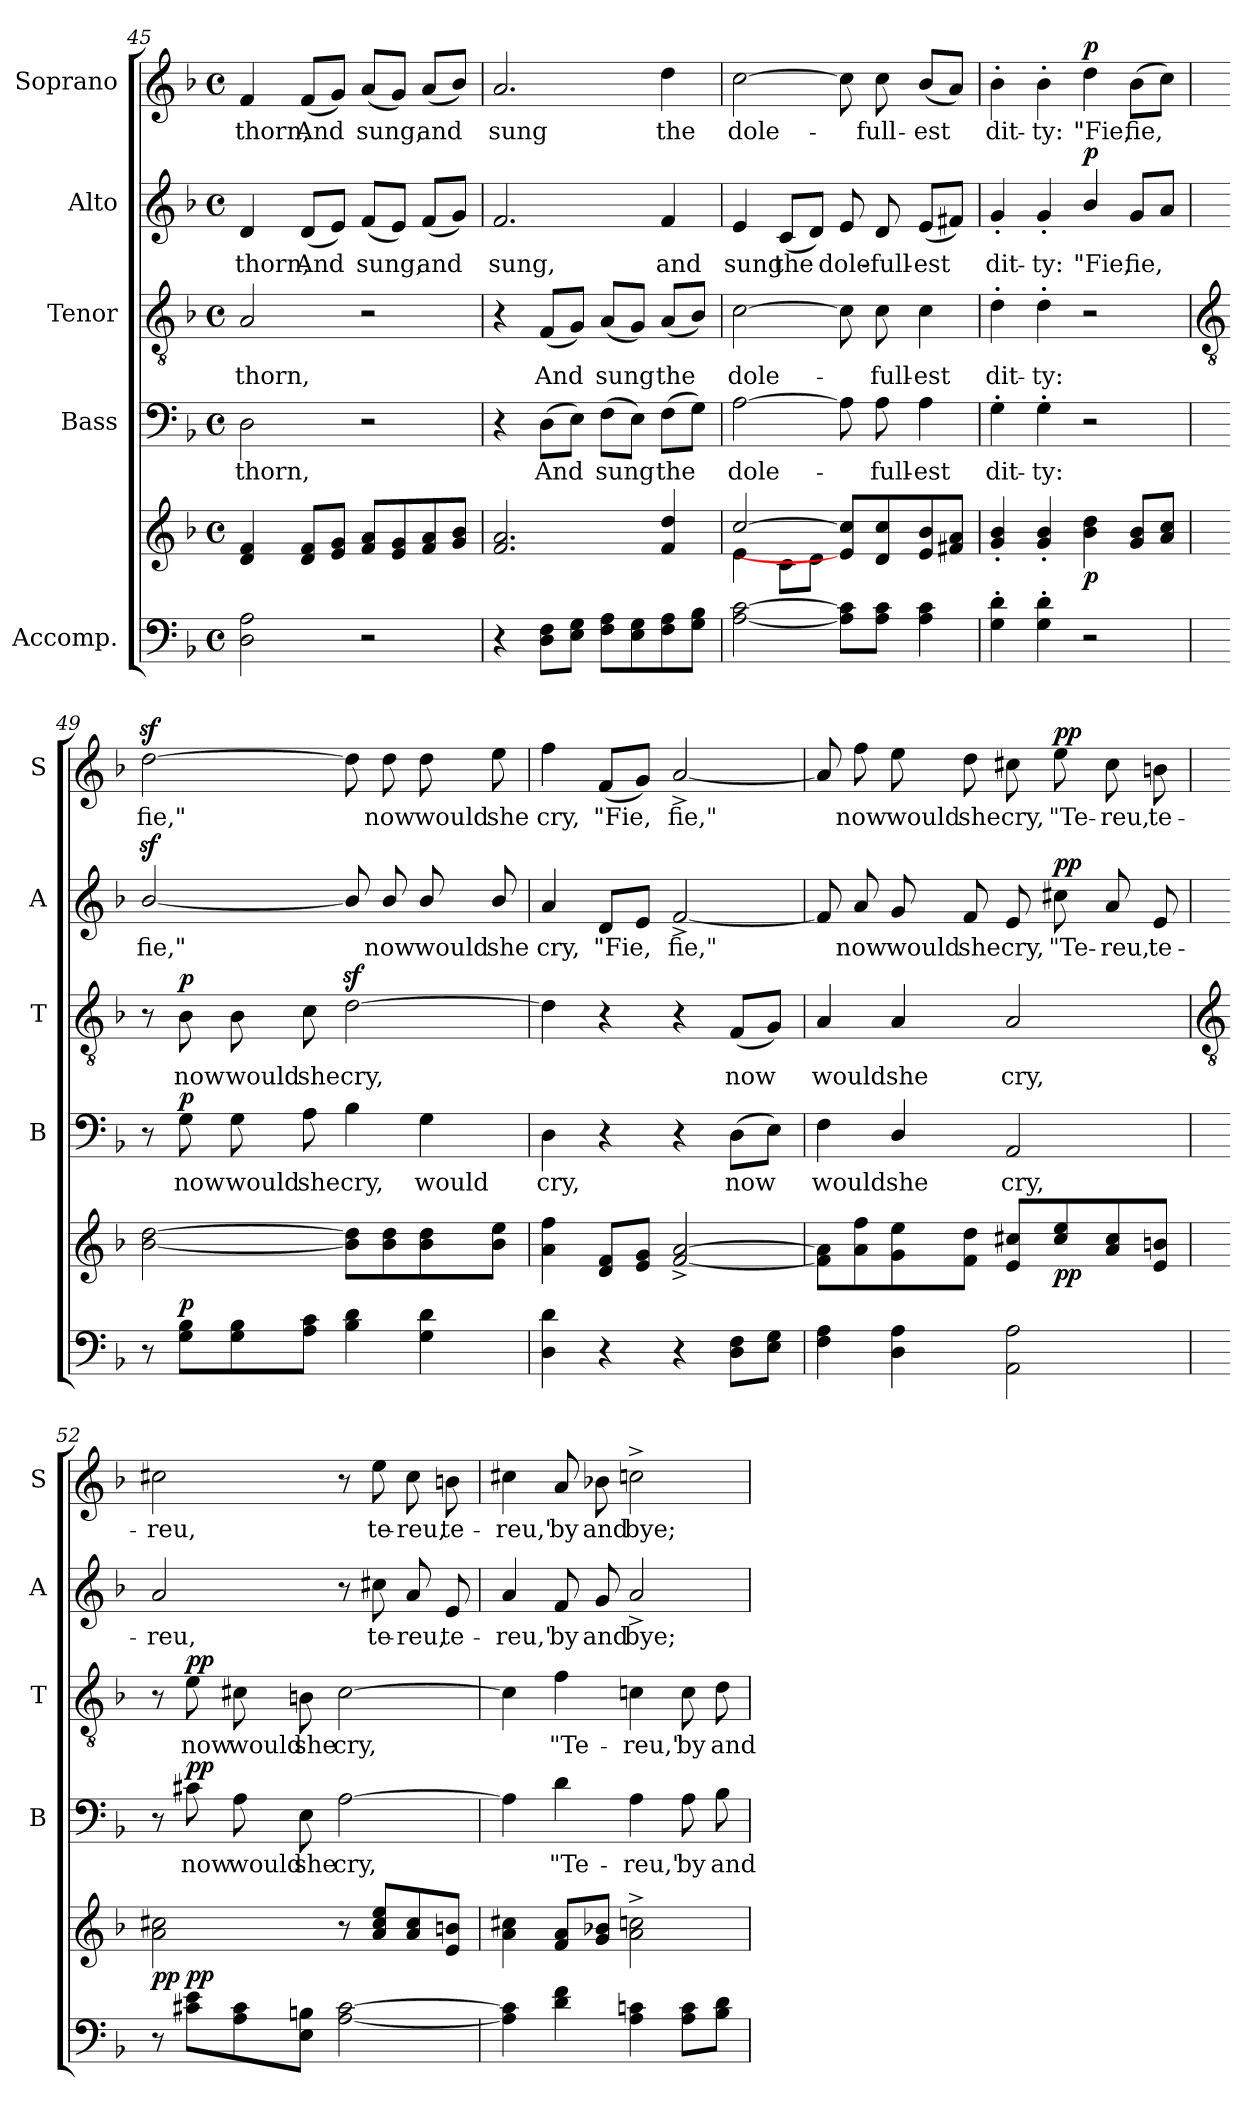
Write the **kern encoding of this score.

**kern	**kern	**dynam	**kern	**text	**dynam	**kern	**text	**dynam	**kern	**text	**dynam	**kern	**text	**dynam
*part5	*part5	*part5	*part4	*part4	*part4	*part3	*part3	*part3	*part2	*part2	*part2	*part1	*part1	*part1
*staff6	*staff5	*staff5/6	*staff4	*staff4	*staff4	*staff3	*staff3	*staff3	*staff2	*staff2	*staff2	*staff1	*staff1	*staff1
*I"Accomp.	*	*	*I"Bass	*	*	*I"Tenor	*	*	*I"Alto	*	*	*I"Soprano	*	*
*	*	*	*I'B	*	*	*I'T	*	*	*I'A	*	*	*I'S	*	*
!!LO:LB:g=z
*clefF4	*clefG2	*	*clefF4	*	*	*clefGv2	*	*	*clefG2	*	*	*clefG2	*	*
*k[b-]	*k[b-]	*	*k[b-]	*	*	*k[b-]	*	*	*k[b-]	*	*	*k[b-]	*	*
*F:	*F:	*	*F:	*	*	*F:	*	*	*F:	*	*	*F:	*	*
*M4/4	*M4/4	*	*M4/4	*	*	*M4/4	*	*	*M4/4	*	*	*M4/4	*	*
*met(c)	*met(c)	*	*met(c)	*	*	*met(c)	*	*	*met(c)	*	*	*met(c)	*	*
=45	=45	=45	=45	=45	=45	=45	=45	=45	=45	=45	=45	=45	=45	=45
*	*^	*	*	*	*	*	*	*	*	*	*	*	*	*
!	!	!	!	!	!LO:LY:b	!	!	!LO:LY:b	!	!	!LO:LY:b	!	!	!LO:LY:b	!
2D 2A	4d 4f	1ryy	.	2D	thorn,	.	2A	thorn,	.	4d	thorn,	.	4f	thorn,	.
!	!	!	!	!	!	!	!	!	!	!	!LO:LY:b	!	!	!LO:LY:b	!
.	8d 8fL	.	.	.	.	.	.	.	.	(<8dL	And	.	(<8fL	And	.
.	8e 8gJ	.	.	.	.	.	.	.	.	8eJ)	.	.	8gJ)	.	.
!	!	!	!	!	!	!	!	!	!	!	!LO:LY:b	!	!	!LO:LY:b	!
2r	8f 8aL	.	.	2r	.	.	2r	.	.	(<8fL	sung,	.	(<8aL	sung,	.
.	8e 8g	.	.	.	.	.	.	.	.	8eJ)	.	.	8gJ)	.	.
!	!	!	!	!	!	!	!	!	!	!	!LO:LY:b	!	!	!LO:LY:b	!
.	8f 8a	.	.	.	.	.	.	.	.	(<8fL	and	.	(<8aL	and	.
.	8g 8b-J	.	.	.	.	.	.	.	.	8gJ)	.	.	8b-J)	.	.
=46	=46	=46	=46	=46	=46	=46	=46	=46	=46	=46	=46	=46	=46	=46	=46
!	!	!	!	!	!	!	!	!	!	!	!LO:LY:b	!	!	!LO:LY:b	!
4r	2.f 2.a	1ryy	.	4r	.	.	4r	.	.	2.f	sung,	.	2.a	sung	.
!	!	!	!	!	!LO:LY:b	!	!	!LO:LY:b	!	!	!	!	!	!	!
8D 8FL	.	.	.	(>8DL	And	.	(<8FL	And	.	.	.	.	.	.	.
8E 8GJ	.	.	.	8EJ)	.	.	8GJ)	.	.	.	.	.	.	.	.
!	!	!	!	!	!LO:LY:b	!	!	!LO:LY:b	!	!	!	!	!	!	!
8F 8AL	.	.	.	(>8FL	sung	.	(<8AL	sung	.	.	.	.	.	.	.
8E 8G	.	.	.	8EJ)	.	.	8GJ)	.	.	.	.	.	.	.	.
!	!	!	!	!	!LO:LY:b	!	!	!LO:LY:b	!	!	!LO:LY:b	!	!	!LO:LY:b	!
8F 8A	4f 4dd	.	.	(>8FL	the	.	(<8AL	the	.	4f	and	.	4dd	the	.
8G 8B-J	.	.	.	8GJ)	.	.	8B-J)	.	.	.	.	.	.	.	.
=47	=47	=47	=47	=47	=47	=47	=47	=47	=47	=47	=47	=47	=47	=47	=47
!	!	!	!	!	!LO:LY:b	!	!	!LO:LY:b	!	!	!LO:LY:b	!	!	!LO:LY:b	!
[2A [2c	[2cc/	4e\	.	[2A	dole-	.	[2c	dole-	.	4e	sung	.	[2cc	dole-	.
!	!	!	!	!	!	!	!	!	!	!	!LO:LY:b	!	!	!	!
.	.	8c\L	.	.	.	.	.	.	.	(<8cL	the	.	.	.	.
.	.	8d\J	.	.	.	.	.	.	.	8dJ)	.	.	.	.	.
!	!	!	!	!	!	!	!	!	!	!	!LO:LY:b	!	!	!	!
8A] 8c]L	8e] 8cc]L	2ryy	.	8A]	.	.	8c]	.	.	8e	dole-	.	8cc]	.	.
!	!	!	!	!	!LO:LY:b	!	!	!LO:LY:b	!	!	!LO:LY:b	!	!	!LO:LY:b	!
8A 8cJ	8d 8cc	.	.	8A	full-	.	8c	full-	.	8d	-full-	.	8cc	full-	.
!	!	!	!	!	!LO:LY:b	!	!	!LO:LY:b	!	!	!LO:LY:b	!	!	!LO:LY:b	!
4A 4c	8e 8b-	.	.	4A	-est	.	4c	-est	.	(<8eL	-est	.	(<8b-L	-est	.
.	8f#X 8aJ	.	.	.	.	.	.	.	.	8f#XJ)	.	.	8aJ)	.	.
*	*v	*v	*	*	*	*	*	*	*	*	*	*	*	*	*
=48	=48	=48	=48	=48	=48	=48	=48	=48	=48	=48	=48	=48	=48	=48
!	!	!	!	!LO:LY:b	!	!	!LO:LY:b	!	!	!LO:LY:b	!	!	!LO:LY:b	!
4G' 4d'	4g' 4b-'	.	4G'	dit-	.	4d'	dit-	.	4g'	dit-	.	4b-'	dit-	.
!	!	!	!	!LO:LY:b	!	!	!LO:LY:b	!	!	!LO:LY:b	!	!	!LO:LY:b	!
4G' 4d'	4g' 4b-'	.	4G'	-ty:	.	4d'	-ty:	.	4g'	-ty:	.	4b-'	-ty:	.
!	!	!LO:DY:b	!	!	!	!	!	!	!	!LO:LY:b	!LO:DY:b	!	!LO:LY:b	!LO:DY:b
2r	4b- 4dd	p	2r	.	.	2r	.	.	4b-/	"Fie,	p	4dd	"Fie,	p
!	!	!	!	!	!	!	!	!	!	!LO:LY:b	!	!	!LO:LY:b	!
.	8g 8b-L	.	.	.	.	.	.	.	8gL	fie,	.	(>8b-L	fie,	.
.	8a 8ccJ	.	.	.	.	.	.	.	8aJ	.	.	8ccJ)	.	.
!!LO:LB:g=z
=49	=49	=49	=49	=49	=49	=49	=49	=49	=49	=49	=49	=49	=49	=49
*	*	*	*	*	*	*clefGv2	*	*	*	*	*	*	*	*
!	!	!	!	!	!	!	!	!	!	!LO:LY:b	!	!	!LO:LY:b	!
8r	[2b- [2dd	.	8r	.	.	8r	.	.	[2b-z</	fie,"	.	[2ddz<	fie,"	.
!	!	!LO:DY:a=2	!	!LO:LY:b	!LO:DY:b	!	!LO:LY:b	!LO:DY:b	!	!	!	!	!	!
8G 8B-L	.	p	8G	now	p	8B-	now	p	.	.	.	.	.	.
!	!	!	!	!LO:LY:b	!	!	!LO:LY:b	!	!	!	!	!	!	!
8G 8B-	.	.	8G	would	.	8B-	would	.	.	.	.	.	.	.
!	!	!	!	!LO:LY:b	!	!	!LO:LY:b	!	!	!	!	!	!	!
8A 8cJ	.	.	8A	she	.	8c	she	.	.	.	.	.	.	.
!	!	!	!	!LO:LY:b	!	!	!LO:LY:b	!	!	!	!	!	!	!
4B- 4d	8b-] 8dd]L	.	4B-	cry,	.	[2dz<	cry,	.	8b-/]	.	.	8dd]	.	.
!	!	!	!	!	!	!	!	!	!	!LO:LY:b	!	!	!LO:LY:b	!
.	8b- 8dd	.	.	.	.	.	.	.	8b-/	now	.	8dd	now	.
!	!	!	!	!LO:LY:b	!	!	!	!	!	!LO:LY:b	!	!	!LO:LY:b	!
4G 4d	8b- 8dd	.	4G	would	.	.	.	.	8b-/	would	.	8dd	would	.
!	!	!	!	!	!	!	!	!	!	!LO:LY:b	!	!	!LO:LY:b	!
.	8b- 8eeJ	.	.	.	.	.	.	.	8b-/	she	.	8ee	she	.
=50	=50	=50	=50	=50	=50	=50	=50	=50	=50	=50	=50	=50	=50	=50
!	!	!	!	!LO:LY:b	!	!	!	!	!	!LO:LY:b	!	!	!LO:LY:b	!
4D 4d	4a 4ff	.	4D	cry,	.	4d]	.	.	4a	cry,	.	4ff	cry,	.
!	!	!	!	!	!	!	!	!	!	!LO:LY:b	!	!	!LO:LY:b	!
4r	8d 8fL	.	4r	.	.	4r	.	.	8dL	"Fie,	.	(<8fL	"Fie,	.
.	8e 8gJ	.	.	.	.	.	.	.	8eJ	.	.	8gJ)	.	.
!	!	!	!	!	!	!	!	!	!	!LO:LY:b	!	!	!LO:LY:b	!
4r	[2f^ [2a^	.	4r	.	.	4r	.	.	[2f^	fie,"	.	[2a^	fie,"	.
!	!	!	!	!LO:LY:b	!	!	!LO:LY:b	!	!	!	!	!	!	!
8D 8FL	.	.	(>8DL	now	.	(<8FL	now	.	.	.	.	.	.	.
8E 8GJ	.	.	8EJ)	.	.	8GJ)	.	.	.	.	.	.	.	.
=51	=51	=51	=51	=51	=51	=51	=51	=51	=51	=51	=51	=51	=51	=51
!	!	!	!	!LO:LY:b	!	!	!LO:LY:b	!	!	!	!	!	!	!
4F 4A	8f] 8a]L	.	4F	would	.	4A	would	.	8f]	.	.	8a]	.	.
!	!	!	!	!	!	!	!	!	!	!LO:LY:b	!	!	!LO:LY:b	!
.	8a 8ff	.	.	.	.	.	.	.	8a	now	.	8ff	now	.
!	!	!	!	!LO:LY:b	!	!	!LO:LY:b	!	!	!LO:LY:b	!	!	!LO:LY:b	!
4D\ 4A\	8g 8ee	.	4D/	she	.	4A	she	.	8g	would	.	8ee	would	.
!	!	!	!	!	!	!	!	!	!	!LO:LY:b	!	!	!LO:LY:b	!
.	8f 8ddJ	.	.	.	.	.	.	.	8f	she	.	8dd	she	.
!	!	!	!	!LO:LY:b	!	!	!LO:LY:b	!	!	!LO:LY:b	!	!	!LO:LY:b	!
2AA 2A	8e 8cc#XL	.	2AA	cry,	.	2A	cry,	.	8e	cry,	.	8cc#X	cry,	.
!	!	!LO:DY:b	!	!	!	!	!	!	!	!LO:LY:b	!LO:DY:b	!	!LO:LY:b	!LO:DY:b
.	8cc# 8ee	pp	.	.	.	.	.	.	8cc#X	"Te-	pp	8ee	"Te-	pp
!	!	!	!	!	!	!	!	!	!	!LO:LY:b	!	!	!LO:LY:b	!
.	8a 8cc#	.	.	.	.	.	.	.	8a	-reu,	.	8cc#	-reu,	.
!	!	!	!	!	!	!	!	!	!	!LO:LY:b	!	!	!LO:LY:b	!
.	8e 8bnJ	.	.	.	.	.	.	.	8e	te-	.	8bn	te-	.
!!LO:LB:g=z
=52	=52	=52	=52	=52	=52	=52	=52	=52	=52	=52	=52	=52	=52	=52
*	*	*	*	*	*	*clefGv2	*	*	*	*	*	*	*	*
!	!	!LO:DY:b	!	!	!	!	!	!	!	!LO:LY:b	!	!	!LO:LY:b	!
8r	2a\ 2cc#X\	pp	8r	.	.	8r	.	.	2a	-reu,	.	2cc#X	-reu,	.
!	!	!LO:DY:a=2	!	!LO:LY:b	!LO:DY:b	!	!LO:LY:b	!LO:DY:b	!	!	!	!	!	!
8c#X 8eL	.	pp	8c#X	now	pp	8e	now	pp	.	.	.	.	.	.
!	!	!	!	!LO:LY:b	!	!	!LO:LY:b	!	!	!	!	!	!	!
8A 8c#	.	.	8A	would	.	8c#X	would	.	.	.	.	.	.	.
!	!	!	!	!LO:LY:b	!	!	!LO:LY:b	!	!	!	!	!	!	!
8E 8BnJ	.	.	8E	she	.	8Bn	she	.	.	.	.	.	.	.
!	!	!	!	!LO:LY:b	!	!	!LO:LY:b	!	!	!	!	!	!	!
[2A [2c#	8r	.	[2A	cry,	.	[2c#	cry,	.	8r	.	.	8r	.	.
!	!	!	!	!	!	!	!	!	!	!LO:LY:b	!	!	!LO:LY:b	!
.	8a 8cc# 8eeL	.	.	.	.	.	.	.	8cc#X	te-	.	8ee	te-	.
!	!	!	!	!	!	!	!	!	!	!LO:LY:b	!	!	!LO:LY:b	!
.	8a 8cc#	.	.	.	.	.	.	.	8a	-reu,	.	8cc#	-reu,	.
!	!	!	!	!	!	!	!	!	!	!LO:LY:b	!	!	!LO:LY:b	!
.	8e 8bnJ	.	.	.	.	.	.	.	8e	te-	.	8bn	te-	.
=53	=53	=53	=53	=53	=53	=53	=53	=53	=53	=53	=53	=53	=53	=53
!	!	!	!	!	!	!	!	!	!	!LO:LY:b	!	!	!LO:LY:b	!
4A] 4c#]	4a 4cc#X	.	4A]	.	.	4c#]	.	.	4a	-reu,"	.	4cc#X	-reu,"	.
!	!	!	!	!LO:LY:b	!	!	!LO:LY:b	!	!	!LO:LY:b	!	!	!LO:LY:b	!
4d 4f	8f 8aL	.	4d	"Te-	.	4f	"Te-	.	8f	by	.	8a	by	.
!	!	!	!	!	!	!	!	!	!	!LO:LY:b	!	!	!LO:LY:b	!
.	8g 8b-XJ	.	.	.	.	.	.	.	8g	and	.	8b-X	and	.
!	!	!	!	!LO:LY:b	!	!	!LO:LY:b	!	!	!LO:LY:b	!	!	!LO:LY:b	!
4A 4cn	2a^ 2ccn^	.	4A	-reu,"	.	4cn	-reu,"	.	2a^	bye;	.	2ccn^	bye;	.
!	!	!	!	!LO:LY:b	!	!	!LO:LY:b	!	!	!	!	!	!	!
8A 8cL	.	.	8A	by	.	8c	by	.	.	.	.	.	.	.
!	!	!	!	!LO:LY:b	!	!	!LO:LY:b	!	!	!	!	!	!	!
8B- 8dJ	.	.	8B-	and	.	8d	and	.	.	.	.	.	.	.
=	=	=	=	=	=	=	=	=	=	=	=	=	=	=
*-	*-	*-	*-	*-	*-	*-	*-	*-	*-	*-	*-	*-	*-	*-
